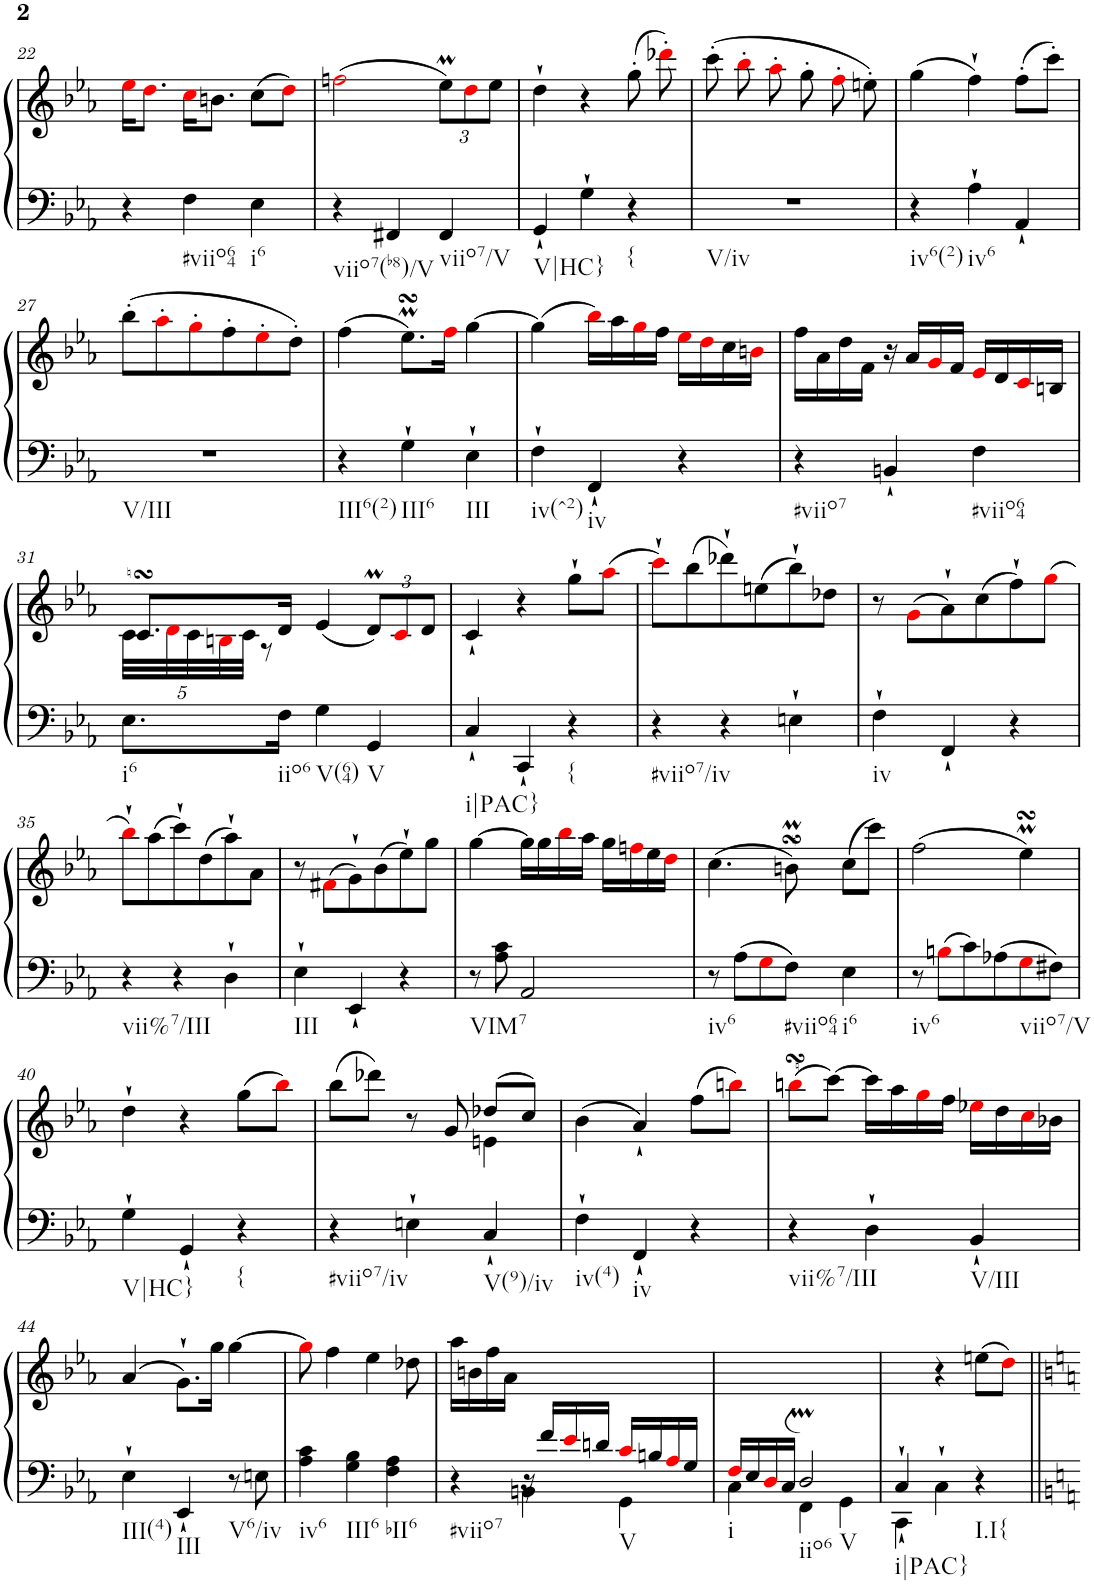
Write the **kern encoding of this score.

**kern	**kern
*part1	*part1
*staff2	*staff1
*I"Harpsichord	*
*I'Hch.	*
!!LO:PB:g=z
*clefF4	*clefG2
*k[b-e-a-]	*k[b-e-a-]
*M3/4	*M3/4
=22	=22
4r	16ee-i\KL
.	8.ddi\J
!LO:TX:b:t=#viio64	!
4F\	16cci\KL
.	8.bn\J
!LO:TX:b:t=i6	!
4E-\	(>8cc\L
.	8ddi\J)
=23	=23
!LO:TX:b:t=viio7(b8)/V	!
4r	(>2ffni\
4FF#X/	.
*	*Xbrackettup
!LO:TX:b:t=viio7/V	!
4FF#/	12ee-M\L)
.	12ddi\
.	12ee-\J
=24	=24
!LO:TX:b:t=V|HC}	!
4GG`/	4dd`\
4G`\	4r
!LO:TX:b:t={	!
4r	(>8gg'\
.	8ddd-X'i\)
=25	=25
!LO:TX:b:t=V/iv	!
2.r	(>8ccc'\
.	8bb-'i\
.	8aa-'i\
.	8gg'\
.	8ff'i\
.	8een'\)
=26	=26
!LO:TX:b:t=iv6(2)	!
4r	(>4gg\
!LO:TX:b:t=iv6	!
4A-`\	4ff`\)
4AA-`/	(>8ff'\L
.	8ccc'\J)
!!LO:LB:g=z
=27	=27
!LO:TX:b:t=V/III	!
2.r	(>8bb-'\L
.	8aa-'i\
.	8gg'i\
.	8ff'\
.	8ee-'i\
.	8dd'\J)
=28	=28
!LO:TX:b:t=III6(2)	!
4r	(>4ff\
!LO:TX:b:t=III6	!
4G`\	8.ee-MsSSs\L)
.	16ffi\Jk
!LO:TX:b:t=III	!
4E-`\	[4gg\
=29	=29
!LO:TX:b:t=iv(^2)	!
4F`\	(>4gg\]
!LO:TX:b:t=iv	!
4FF`/	16bb-i\LL)
.	16aa-\
.	16ggi\
.	16ff\JJ
4r	16ee-i\LL
.	16ddi\
.	16cc\
.	16bni\JJ
=30	=30
!LO:TX:b:t=#viio7	!
4r	16ff\LL
.	16a-\
.	16dd\
.	16f\JJ
4BBn`/	16r
.	16a-/LL
.	16gi/
.	16f/JJ
!LO:TX:b:t=#viio64	!
4F\	16e-i/LL
.	16d/
.	16ci/
.	16Bn/JJ
!!LO:LB:g=z
=31	=31
*	*^
!LO:TX:b:t=i6	!	!
8.E-\L	8.csSSS/L	40c\LLL
.	.	40di\
.	.	40c\
.	.	40Bni\
.	.	40c\JJJ
.	.	8r
!LO:TX:b:t=iio6	!	!
16F\Jk	16d/Jk	.
!LO:TX:b:t=V(64)	!	!
4G\	(<4e-/	2ryy
!LO:TX:b:t=V	!	!
4GG/	12dm/L)	.
.	12ci/	.
.	12d/J	.
*	*v	*v
=32	=32
!LO:TX:b:t=i|PAC}	!
4C`/	4c`/
4CC`/	4r
!LO:TX:b:t={	!
4r	8gg`\L
.	(>8aa-i\J
=33	=33
!LO:TX:b:t=#viio7/iv	!
4r	8ccc`i\L)
.	(>8bb-\
4r	8ddd-X`\)
.	(>8een\
4En`\	8bb-`\)
.	8dd-X\J
=34	=34
!LO:TX:b:t=iv	!
4F`\	8r
.	(>8gi\L
4FF`/	8a-`\)
.	(>8cc\
4r	8ff`\)
.	(>8ggi\J
!!LO:LB:g=z
=35	=35
!LO:TX:b:t=vii%7/III	!
4r	8bb-`i\L)
.	(>8aa-\
4r	8ccc`\)
.	(>8dd\
4D`\	8aa-`\)
.	8a-\J
=36	=36
!LO:TX:b:t=III	!
4E-`\	8r
.	(>8f#Xi\L
4EE-`/	8g`\)
.	(>8b-\
4r	8ee-`\)
.	8gg\J
=37	=37
!LO:TX:b:t=VIM7	!
8r	[4gg\
8A-\ 8c\	.
2AA-/	16gg\LL]
.	16gg\
.	16bb-i\
.	16aa-\JJ
.	16gg\LL
.	16ffni\
.	16ee-\
.	16ddi\JJ
=38	=38
!LO:TX:b:t=iv6	!
8r	(>4.cc\
8A-\L	.
8Gi\	.
!LO:TX:b:t=#viio64	!
8F\J	8bnsSsSm\)
!LO:TX:b:t=i6	!
4E-\	(>8cc\L
.	8ccc\J)
=39	=39
!LO:TX:b:t=iv6	!
8r	(>2ff\
8Bni\L	.
8c\	.
8A-X\	.
!LO:TX:b:t=viio7/V	!
8Gi\	4ee-MsSSs\)
8F#X\J	.
!!LO:LB:g=z
=40	=40
!LO:TX:b:t=V|HC}	!
4G`\	4dd`\
4GG`/	4r
!LO:TX:b:t={	!
4r	(>8gg\L
.	8bb-i\J)
=41	=41
*	*^
!LO:TX:b:t=#viio7/iv	!	!
4r	(>8bb-\L	2ryy
.	8ddd-X\J)	.
4En`\	8r	.
.	8g/	.
!LO:TX:b:t=V(9)/iv	!	!
4C`/	(>8dd-X/L	4en\
.	8cc/J)	.
*	*v	*v
=42	=42
!LO:TX:b:t=iv(4)	!
4F`\	(>4b-\
!LO:TX:b:t=iv	!
4FF`/	4a-`/)
4r	(>8ff\L
.	8bbni\J)
=43	=43
!LO:TX:b:t=vii%7/III	!
4r	(>8bbnsSsSi\L
.	[8ccc\J)
4D`\	16ccc\LL]
.	16aa-\
.	16ggi\
.	16ff\JJ
!LO:TX:b:t=V/III	!
4BB-`/	16ee-Xi\LL
.	16dd\
.	16cci\
.	16b-X\JJ
!!LO:LB:g=z
=44	=44
!LO:TX:b:t=III(4)	!
4E-`\	(>4a-/
!LO:TX:b:t=III	!
4EE-`/	8.g`\L)
.	16gg\Jk
!LO:TX:b:t=V6/iv	!
8r	[4gg\
8En\	.
=45	=45
!LO:TX:b:t=iv6	!
4A-\ 4c\	8ggi\]
.	4ff\
!LO:TX:b:t=III6	!
4G\ 4B-\	.
.	4ee-\
!LO:TX:b:t=bII6	!
4F\ 4A-\	.
.	8dd-X\
=46	=46
*^	*
!LO:TX:b:t=#viio7	!	!
16ryy	4r	16aa-\LL
.	.	16bn\
.	.	16ff\
.	.	16a-\JJ
.	4BBn\	16r
16f/LL	.	4..ryy
16e-i/	.	.
16dn/JJ	.	.
!LO:TX:b:t=V	!	!
16ci/LL	4GG\	.
16Bn/	.	.
16A-i/	.	.
16G/JJ	.	.
=47	=47	=47
!LO:TX:b:t=i	!	!
16Fi/LL	4C\	2.ryy
16E-/	.	.
16Di/	.	.
16C/JJ	.	.
!LO:TX:b:t=iio6	!	!
2Dm/	4FF\	.
!	!LO:TX:b:t=V	!
.	4GG\	.
=48	=48	=48
!LO:TX:b:t=i|PAC}	!	!
4C`/	4CC`\	4ryy
2ryy	4C`\	4r
!	!LO:TX:b:t=I.I{	!
.	4r	(>8een\L
.	.	8ddi\J)
*v	*v	*
=||	=||
*-	*-
